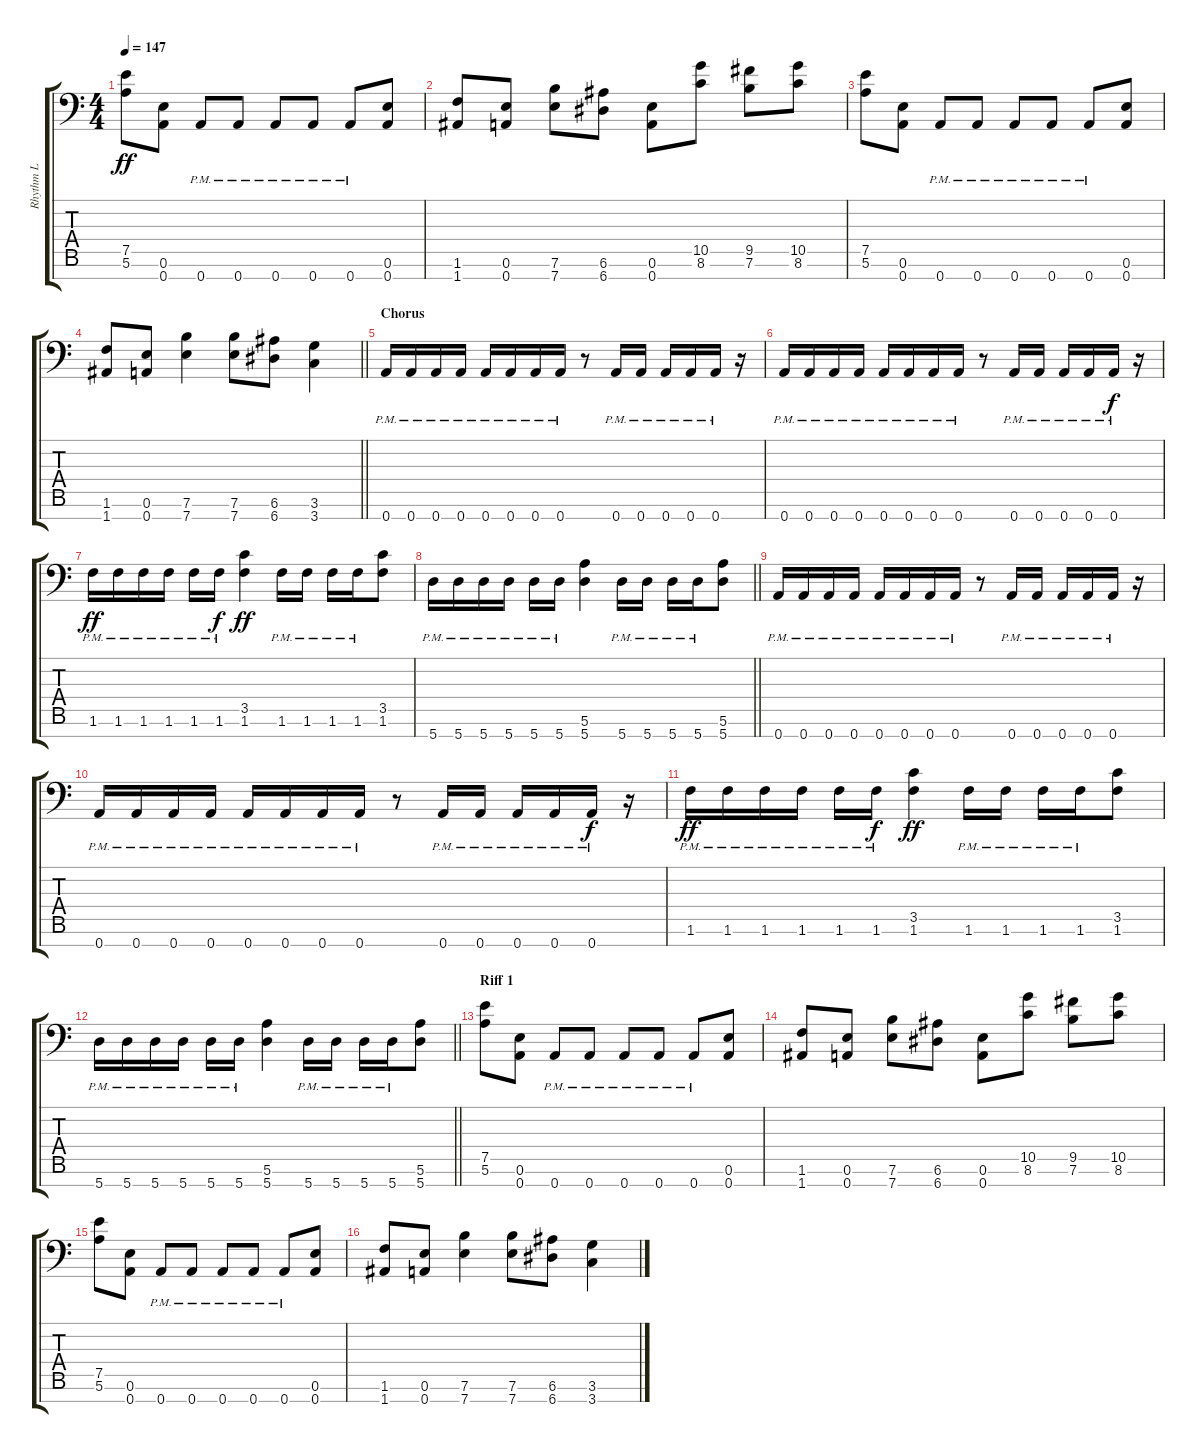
\track ("Rhythm L" "Rhythm L") {instrument distortionguitar}
\staff {score tabs}
\tuning (E4 B3 G3 D3 A2 E2 A1) {hide}
\ts (4 4)
\tempo 147
\clef f4
\ks c
(7.5 5.6).8{dy ff} (0.6 0.7).8 0.7{pm}.8 0.7{pm}.8 0.7{pm}.8 0.7{pm}.8 0.7{pm}.8 (0.6 0.7).8 |
(1.6 1.7).8 (0.6 0.7).8 (7.6 7.7).8 (6.6 6.7).8 (0.6 0.7).8 (10.5 8.6).8 (9.5 7.6).8 (10.5 8.6).8 |
(7.5 5.6).8 (0.6 0.7).8 0.7{pm}.8 0.7{pm}.8 0.7{pm}.8 0.7{pm}.8 0.7{pm}.8 (0.6 0.7).8 |
\barLineRight lightlight
(1.6 1.7).8 (0.6 0.7).8 (7.6 7.7).4 (7.6 7.7).8 (6.6 6.7).8 (3.6 3.7).4 |
\section ("" "Chorus")
0.7{pm}.16 0.7{pm}.16 0.7{pm}.16 0.7{pm}.16 0.7{pm}.16 0.7{pm}.16 0.7{pm}.16 0.7{pm}.16 r.8 0.7{pm}.16 0.7{pm}.16 0.7{pm}.16 0.7{pm}.16 0.7{pm}.16 r.16 |
0.7{pm}.16 0.7{pm}.16 0.7{pm}.16 0.7{pm}.16 0.7{pm}.16 0.7{pm}.16 0.7{pm}.16 0.7{pm}.16 r.8 0.7{pm}.16 0.7{pm}.16 0.7{pm}.16 0.7{pm}.16 0.7{pm}.16{dy f} r.16 |
1.6{pm}.16{dy ff} 1.6{pm}.16 1.6{pm}.16 1.6{pm}.16 1.6{pm}.16 1.6{pm}.16{dy f} (3.5 1.6).4{dy ff} 1.6{pm}.16 1.6{pm}.16 1.6{pm}.16 1.6{pm}.16 (3.5 1.6).8 |
\barLineRight lightlight
5.7{pm}.16 5.7{pm}.16 5.7{pm}.16 5.7{pm}.16 5.7{pm}.16 5.7{pm}.16 (5.6 5.7).4 5.7{pm}.16 5.7{pm}.16 5.7{pm}.16 5.7{pm}.16 (5.6 5.7).8 |
0.7{pm}.16 0.7{pm}.16 0.7{pm}.16 0.7{pm}.16 0.7{pm}.16 0.7{pm}.16 0.7{pm}.16 0.7{pm}.16 r.8 0.7{pm}.16 0.7{pm}.16 0.7{pm}.16 0.7{pm}.16 0.7{pm}.16 r.16 |
0.7{pm}.16 0.7{pm}.16 0.7{pm}.16 0.7{pm}.16 0.7{pm}.16 0.7{pm}.16 0.7{pm}.16 0.7{pm}.16 r.8 0.7{pm}.16 0.7{pm}.16 0.7{pm}.16 0.7{pm}.16 0.7{pm}.16{dy f} r.16 |
1.6{pm}.16{dy ff} 1.6{pm}.16 1.6{pm}.16 1.6{pm}.16 1.6{pm}.16 1.6{pm}.16{dy f} (3.5 1.6).4{dy ff} 1.6{pm}.16 1.6{pm}.16 1.6{pm}.16 1.6{pm}.16 (3.5 1.6).8 |
\barLineRight lightlight
5.7{pm}.16 5.7{pm}.16 5.7{pm}.16 5.7{pm}.16 5.7{pm}.16 5.7{pm}.16 (5.6 5.7).4 5.7{pm}.16 5.7{pm}.16 5.7{pm}.16 5.7{pm}.16 (5.6 5.7).8 |
\section ("" "Riff 1")
(7.5 5.6).8 (0.6 0.7).8 0.7{pm}.8 0.7{pm}.8 0.7{pm}.8 0.7{pm}.8 0.7{pm}.8 (0.6 0.7).8 |
(1.6 1.7).8 (0.6 0.7).8 (7.6 7.7).8 (6.6 6.7).8 (0.6 0.7).8 (10.5 8.6).8 (9.5 7.6).8 (10.5 8.6).8 |
(7.5 5.6).8 (0.6 0.7).8 0.7{pm}.8 0.7{pm}.8 0.7{pm}.8 0.7{pm}.8 0.7{pm}.8 (0.6 0.7).8 |
(1.6 1.7).8 (0.6 0.7).8 (7.6 7.7).4 (7.6 7.7).8 (6.6 6.7).8 (3.6 3.7).4
